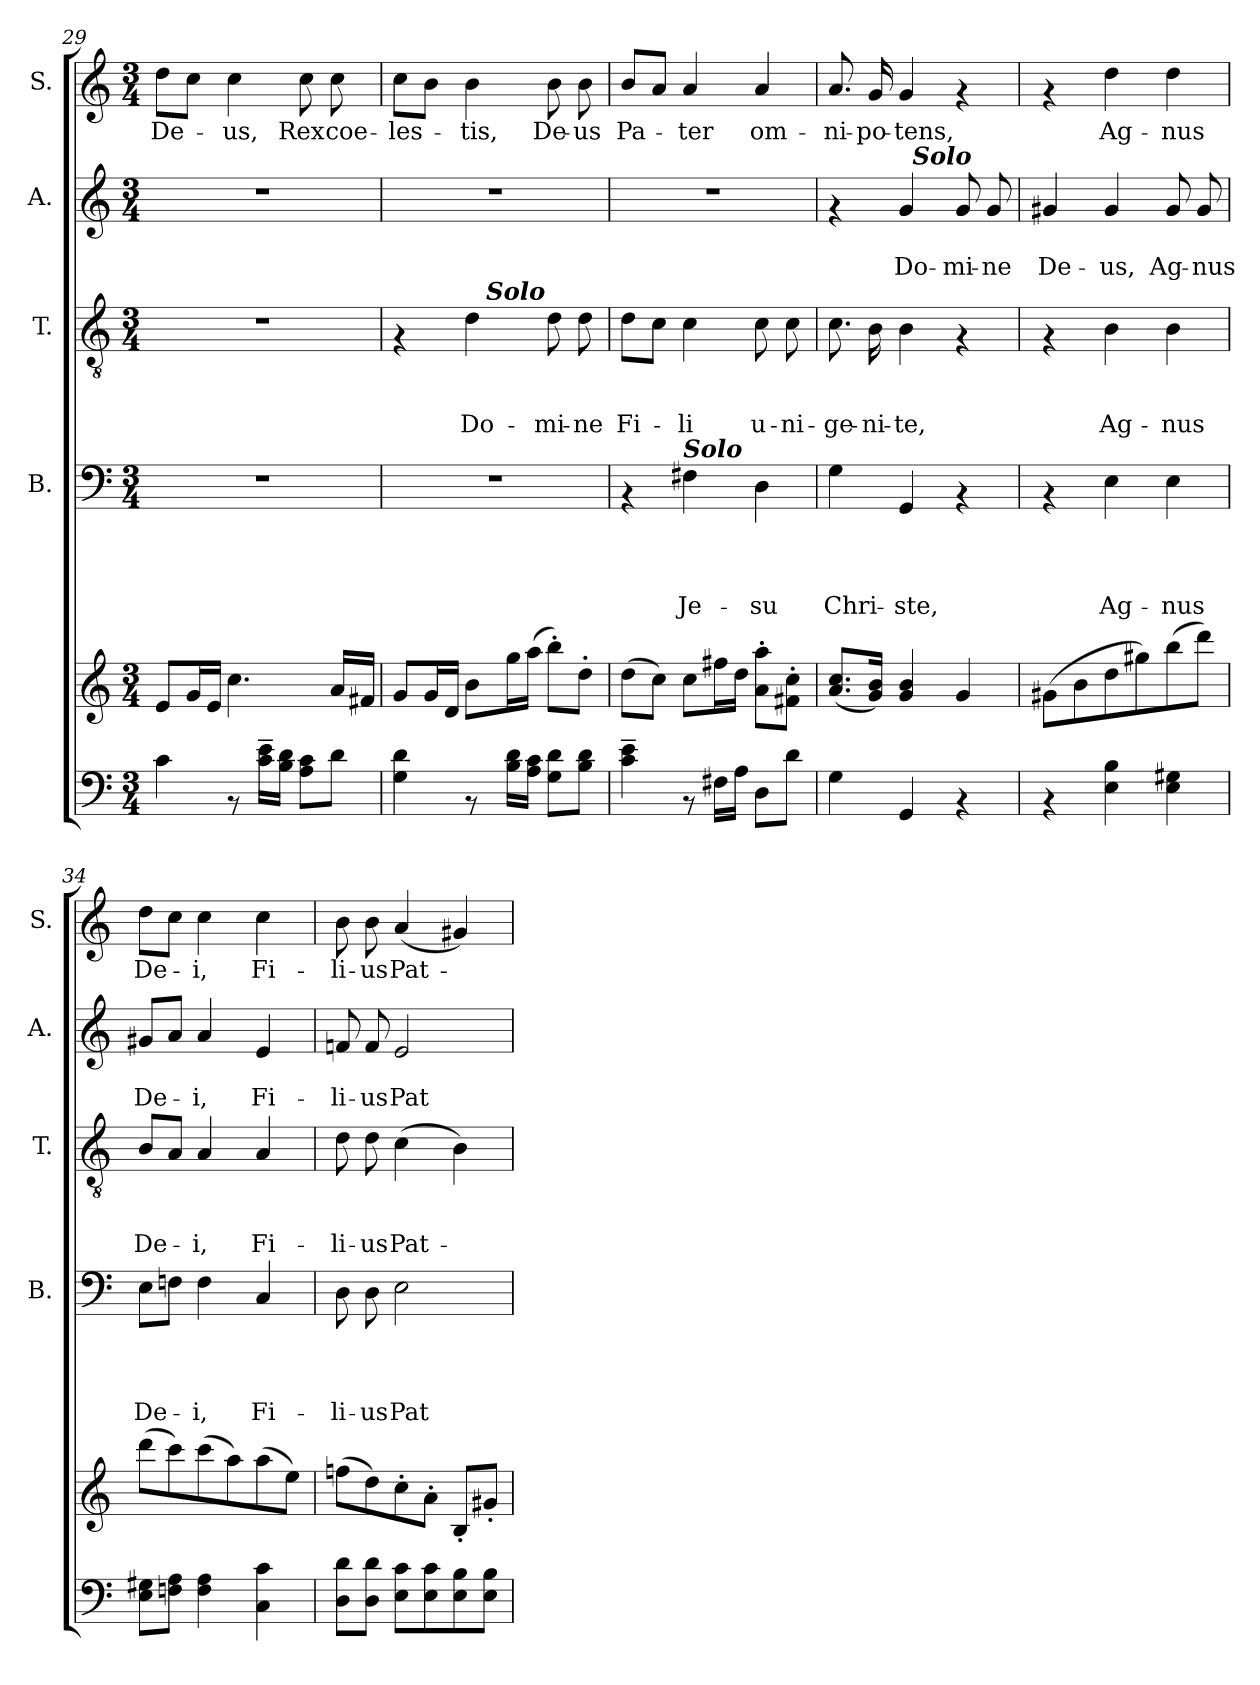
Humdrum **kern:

**kern	**kern	**kern	**text	**text	**text	**text	**kern	**text	**text	**text	**kern	**text	**text	**kern	**text
*part5	*part5	*part4	*part4	*part4	*part4	*part4	*part3	*part3	*part3	*part3	*part2	*part2	*part2	*part1	*part1
*staff6	*staff5	*staff4	*staff4	*staff4	*staff4	*staff4	*staff3	*staff3	*staff3	*staff3	*staff2	*staff2	*staff2	*staff1	*staff1
*	*	*I"B.	*	*	*	*	*I"T.	*	*	*	*I"A.	*	*	*I"S.	*
*	*	*I'B.	*	*	*	*	*I'T.	*	*	*	*I'A.	*	*	*I'S.	*
*clefF4	*clefG2	*clefF4	*	*	*	*	*clefGv2	*	*	*	*clefG2	*	*	*clefG2	*
*k[]	*k[]	*k[]	*	*	*	*	*k[]	*	*	*	*k[]	*	*	*k[]	*
*C:	*C:	*C:	*	*	*	*	*C:	*	*	*	*C:	*	*	*C:	*
*M3/4	*M3/4	*M3/4	*	*	*	*	*M3/4	*	*	*	*M3/4	*	*	*M3/4	*
=29	=29	=29	=29	=29	=29	=29	=29	=29	=29	=29	=29	=29	=29	=29	=29
!	!	!	!	!	!	!	!	!	!	!	!	!	!	!	!LO:LY:b
4c\	8e/L	2.r	.	.	.	.	2.r	.	.	.	2.r	.	.	8dd\L	De-
.	16g/L	.	.	.	.	.	.	.	.	.	.	.	.	8cc\J	.
.	16e/JJ	.	.	.	.	.	.	.	.	.	.	.	.	.	.
!	!	!	!	!	!	!	!	!	!	!	!	!	!	!	!LO:LY:b
8rAA	4.cc\	.	.	.	.	.	.	.	.	.	.	.	.	4cc\	-us,
16c\~> 16e\~>LL	.	.	.	.	.	.	.	.	.	.	.	.	.	.	.
16B\ 16d\JJ	.	.	.	.	.	.	.	.	.	.	.	.	.	.	.
!	!	!	!	!	!	!	!	!	!	!	!	!	!	!	!LO:LY:b
8A\ 8c\L	.	.	.	.	.	.	.	.	.	.	.	.	.	8cc\	Rex
!	!	!	!	!	!	!	!	!	!	!	!	!	!	!	!LO:LY:b
8d\J	16a/LL	.	.	.	.	.	.	.	.	.	.	.	.	8cc\	coe-
.	16f#X/JJ	.	.	.	.	.	.	.	.	.	.	.	.	.	.
=30	=30	=30	=30	=30	=30	=30	=30	=30	=30	=30	=30	=30	=30	=30	=30
!	!	!	!	!	!	!	!	!	!	!	!	!	!	!	!LO:LY:b
*	*	*	*	*	*	*	*^	*	*	*	*	*	*	*	*
4G\ 4d\	8g/L	2.r	.	.	.	.	4rF	4ryy	.	.	.	2.r	.	.	8cc\L	-les-
.	16g/L	.	.	.	.	.	.	.	.	.	.	.	.	.	8b\J	.
.	16d/JJ	.	.	.	.	.	.	.	.	.	.	.	.	.	.	.
!	!	!	!	!	!	!	!	!	!	!	!LO:LY:b	!	!	!	!	!LO:LY:b
8rAA	8b\L	.	.	.	.	.	4d\	16ryy	.	.	Do-	.	.	.	4b\	-tis,
!	!	!	!	!	!	!	!	!LO:TX:a:Bi:t=Solo	!	!	!	!	!	!	!	!
.	.	.	.	.	.	.	.	4..ryy	.	.	.	.	.	.	.	.
16B\ 16d\LL	16gg\L	.	.	.	.	.	.	.	.	.	.	.	.	.	.	.
16A\ 16c\JJ	(>16aa\JJ	.	.	.	.	.	.	.	.	.	.	.	.	.	.	.
!	!	!	!	!	!	!	!	!	!	!	!LO:LY:b	!	!	!	!	!LO:LY:b
8G\ 8d\L	8bb'>\L)	.	.	.	.	.	8d\	.	.	.	-mi-	.	.	.	8b\	De-
!	!	!	!	!	!	!	!	!	!	!	!LO:LY:b	!	!	!	!	!LO:LY:b
8B\ 8d\J	8dd'>\J	.	.	.	.	.	8d\	.	.	.	-ne	.	.	.	8b\	-us
=31	=31	=31	=31	=31	=31	=31	=31	=31	=31	=31	=31	=31	=31	=31	=31	=31
!	!	!	!	!	!	!	!	!	!	!	!LO:LY:b	!	!	!	!	!LO:LY:b
*	*	*	*	*	*	*	*v	*v	*	*	*	*	*	*	*	*
4c\~> 4e\~>	(>8dd\L	4rAA	.	.	.	.	8d\L	.	.	Fi-	2.r	.	.	8b/L	Pa-
.	8cc\J)	.	.	.	.	.	8c\J	.	.	.	.	.	.	8a/J	.
!	!	!LO:TX:a:Bi:t=Solo	!	!	!	!	!	!	!	!	!	!	!	!	!
!	!	!	!	!	!	!LO:LY:b	!	!	!	!LO:LY:b	!	!	!	!	!LO:LY:b
8rAA	8cc\L	4F#X\	.	.	.	Je-	4c\	.	.	-li	.	.	.	4a/	-ter
16F#X\LL	16ff#X\L	.	.	.	.	.	.	.	.	.	.	.	.	.	.
16A\JJ	16dd\JJ	.	.	.	.	.	.	.	.	.	.	.	.	.	.
!	!	!	!	!	!	!LO:LY:b	!	!	!	!LO:LY:b	!	!	!	!	!LO:LY:b
8D\L	8a\'> 8aa\'>L	4D\	.	.	.	-su	8c\	.	.	u-	.	.	.	4a/	om-
!	!	!	!	!	!	!	!	!	!	!LO:LY:b	!	!	!	!	!
8d\J	8f#X\'> 8cc\'>J	.	.	.	.	.	8c\	.	.	-ni-	.	.	.	.	.
!!LO:LB:g=z
=32	=32	=32	=32	=32	=32	=32	=32	=32	=32	=32	=32	=32	=32	=32	=32
!	!	!	!	!	!	!LO:LY:b	!	!	!	!LO:LY:b	!	!	!	!	!LO:LY:b
*	*	*	*	*	*	*	*	*	*	*	*^	*	*	*	*
4G\	(<8.a/ 8.cc/L	4G\	.	.	.	Chri-	8.c\	.	.	-ge-	4rf	4ryy	.	.	8.a/	-ni-
!	!	!	!	!	!	!	!	!	!	!LO:LY:b	!	!	!	!	!	!LO:LY:b
.	16g/ 16b/Jk)	.	.	.	.	.	16B\	.	.	-ni-	.	.	.	.	16g/	-po-
!	!	!	!	!	!	!LO:LY:b	!	!	!	!LO:LY:b	!	!	!	!LO:LY:b	!	!LO:LY:b
4GG/	4g/ 4b/	4GG/	.	.	.	-ste,	4B\	.	.	-te,	4g/	32ryy	.	Do-	4g/	-tens,
!	!	!	!	!	!	!	!	!	!	!	!	!LO:TX:a:Bi:t=Solo	!	!	!	!
.	.	.	.	.	.	.	.	.	.	.	.	4...ryy	.	.	.	.
!	!	!	!	!	!	!	!	!	!	!	!	!	!	!LO:LY:b	!	!
4rAA	4g/	4rAA	.	.	.	.	4rF	.	.	.	8g/	.	.	-mi-	4rf	.
!	!	!	!	!	!	!	!	!	!	!	!	!	!	!LO:LY:b	!	!
.	.	.	.	.	.	.	.	.	.	.	8g/	.	.	-ne	.	.
=33	=33	=33	=33	=33	=33	=33	=33	=33	=33	=33	=33	=33	=33	=33	=33	=33
!	!	!	!	!	!	!	!	!	!	!	!	!	!	!LO:LY:b	!	!
*	*	*	*	*	*	*	*	*	*	*	*v	*v	*	*	*	*
4rAA	(>8g#X\L	4rAA	.	.	.	.	4rF	.	.	.	4g#X/	.	De-	4rf	.
.	8b\	.	.	.	.	.	.	.	.	.	.	.	.	.	.
!	!	!	!	!	!	!LO:LY:b	!	!	!	!LO:LY:b	!	!	!LO:LY:b	!	!LO:LY:b
4E\ 4B\	8dd\	4E\	.	.	.	Ag-	4B\	.	.	Ag-	4g#/	.	-us,	4dd\	Ag-
.	8gg#X\)	.	.	.	.	.	.	.	.	.	.	.	.	.	.
!	!	!	!	!	!	!LO:LY:b	!	!	!	!LO:LY:b	!	!	!LO:LY:b	!	!LO:LY:b
4E\ 4G#X\	(>8bb\	4E\	.	.	.	-nus	4B\	.	.	-nus	8g#/	.	Ag-	4dd\	-nus
!	!	!	!	!	!	!	!	!	!	!	!	!	!LO:LY:b	!	!
.	8ddd\J)	.	.	.	.	.	.	.	.	.	8g#/	.	-nus	.	.
=34	=34	=34	=34	=34	=34	=34	=34	=34	=34	=34	=34	=34	=34	=34	=34
!	!	!	!	!	!	!LO:LY:b	!	!	!	!LO:LY:b	!	!	!LO:LY:b	!	!LO:LY:b
8E\ 8G#X\L	(>8ddd\L	8E\L	.	.	.	De-	8B/L	.	.	De-	8g#X/L	.	De-	8dd\L	De-
8Fn\ 8A\J	8ccc\)	8Fn\J	.	.	.	.	8A/J	.	.	.	8a/J	.	.	8cc\J	.
!	!	!	!	!	!	!LO:LY:b	!	!	!	!LO:LY:b	!	!	!LO:LY:b	!	!LO:LY:b
4F\ 4A\	(>8ccc\	4F\	.	.	.	-i,	4A/	.	.	-i,	4a/	.	-i,	4cc\	-i,
.	8aa\)	.	.	.	.	.	.	.	.	.	.	.	.	.	.
!	!	!	!	!	!	!LO:LY:b	!	!	!	!LO:LY:b	!	!	!LO:LY:b	!	!LO:LY:b
4C\ 4c\	(>8aa\	4C/	.	.	.	Fi-	4A/	.	.	Fi-	4e/	.	Fi-	4cc\	Fi-
.	8ee\J)	.	.	.	.	.	.	.	.	.	.	.	.	.	.
=35	=35	=35	=35	=35	=35	=35	=35	=35	=35	=35	=35	=35	=35	=35	=35
!	!	!	!	!	!	!LO:LY:b	!	!	!	!LO:LY:b	!	!	!LO:LY:b	!	!LO:LY:b
8D\ 8d\L	(>8ffn\L	8D\	.	.	.	-li-	8d\	.	.	-li-	8fn/	.	-li-	8b\	-li-
!	!	!	!	!	!	!LO:LY:b	!	!	!	!LO:LY:b	!	!	!LO:LY:b	!	!LO:LY:b
8D\ 8d\J	8dd\)	8D\	.	.	.	-us	8d\	.	.	-us	8f/	.	-us	8b\	-us
!	!	!	!	!	!	!LO:LY:b	!	!	!	!LO:LY:b	!	!	!LO:LY:b	!	!LO:LY:b
8E\ 8c\L	8cc'>\	2E\	.	.	.	Pat-	(>4c\	.	.	Pat-	2e/	.	Pat-	(<4a/	Pat-
8E\ 8c\	8a'>\J	.	.	.	.	.	.	.	.	.	.	.	.	.	.
8E\ 8B\	8B'</L	.	.	.	.	.	4B\)	.	.	.	.	.	.	4g#X/)	.
8E\ 8B\J	8g#X'</J	.	.	.	.	.	.	.	.	.	.	.	.	.	.
=	=	=	=	=	=	=	=	=	=	=	=	=	=	=	=
*-	*-	*-	*-	*-	*-	*-	*-	*-	*-	*-	*-	*-	*-	*-	*-
